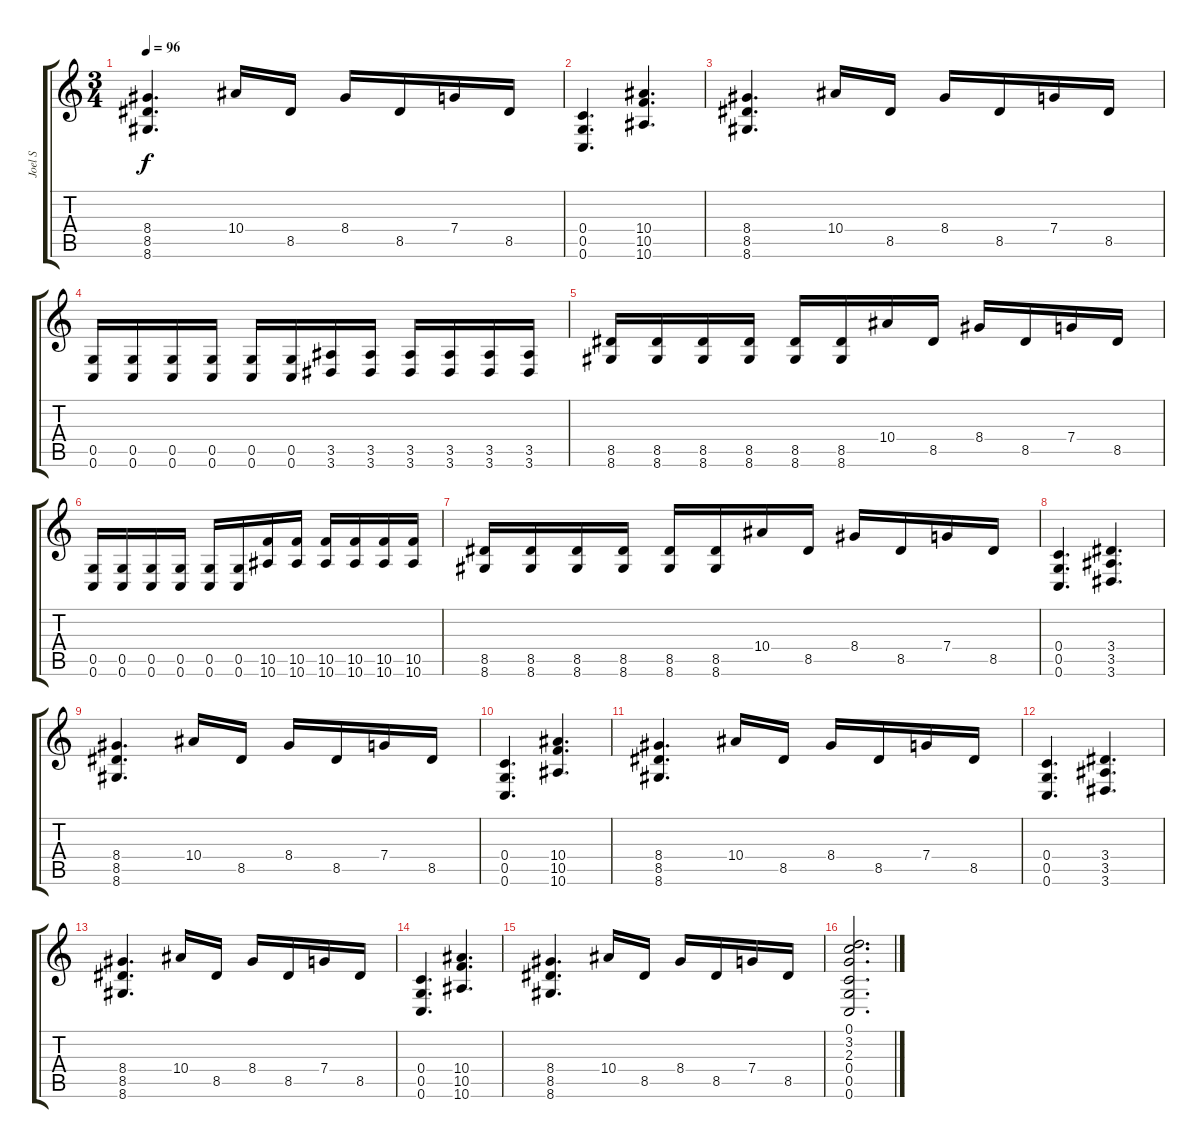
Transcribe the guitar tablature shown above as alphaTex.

\track ("Joel S" "Joel S") {instrument distortionguitar}
\staff {score tabs}
\tuning (D4 A3 F3 C3 G2 C2) {hide}
\ts (3 4)
\tempo 96
\clef g2
\ks c
(8.4 8.5 8.6).4{d dy f} 10.4.16 8.5.16 8.4.16 8.5.16 7.4.16 8.5.16 |
(0.4 0.5 0.6).4{d} (10.4 10.5 10.6).4{d} |
(8.4 8.5 8.6).4{d} 10.4.16 8.5.16 8.4.16 8.5.16 7.4.16 8.5.16 |
(0.5 0.6).16 (0.5 0.6).16 (0.5 0.6).16 (0.5 0.6).16 (0.5 0.6).16 (0.5 0.6).16 (3.5 3.6).16 (3.5 3.6).16 (3.5 3.6).16 (3.5 3.6).16 (3.5 3.6).16 (3.5 3.6).16 |
(8.5 8.6).16 (8.5 8.6).16 (8.5 8.6).16 (8.5 8.6).16 (8.5 8.6).16 (8.5 8.6).16 10.4.16 8.5.16 8.4.16 8.5.16 7.4.16 8.5.16 |
(0.5 0.6).16 (0.5 0.6).16 (0.5 0.6).16 (0.5 0.6).16 (0.5 0.6).16 (0.5 0.6).16 (10.5 10.6).16 (10.5 10.6).16 (10.5 10.6).16 (10.5 10.6).16 (10.5 10.6).16 (10.5 10.6).16 |
(8.5 8.6).16 (8.5 8.6).16 (8.5 8.6).16 (8.5 8.6).16 (8.5 8.6).16 (8.5 8.6).16 10.4.16 8.5.16 8.4.16 8.5.16 7.4.16 8.5.16 |
(0.4 0.5 0.6).4{d} (3.4 3.5 3.6).4{d} |
(8.4 8.5 8.6).4{d} 10.4.16 8.5.16 8.4.16 8.5.16 7.4.16 8.5.16 |
(0.4 0.5 0.6).4{d} (10.4 10.5 10.6).4{d} |
(8.4 8.5 8.6).4{d} 10.4.16 8.5.16 8.4.16 8.5.16 7.4.16 8.5.16 |
(0.4 0.5 0.6).4{d} (3.4 3.5 3.6).4{d} |
(8.4 8.5 8.6).4{d} 10.4.16 8.5.16 8.4.16 8.5.16 7.4.16 8.5.16 |
(0.4 0.5 0.6).4{d} (10.4 10.5 10.6).4{d} |
(8.4 8.5 8.6).4{d} 10.4.16 8.5.16 8.4.16 8.5.16 7.4.16 8.5.16 |
(0.1 3.2 2.3 0.4 0.5 0.6).2{d}
